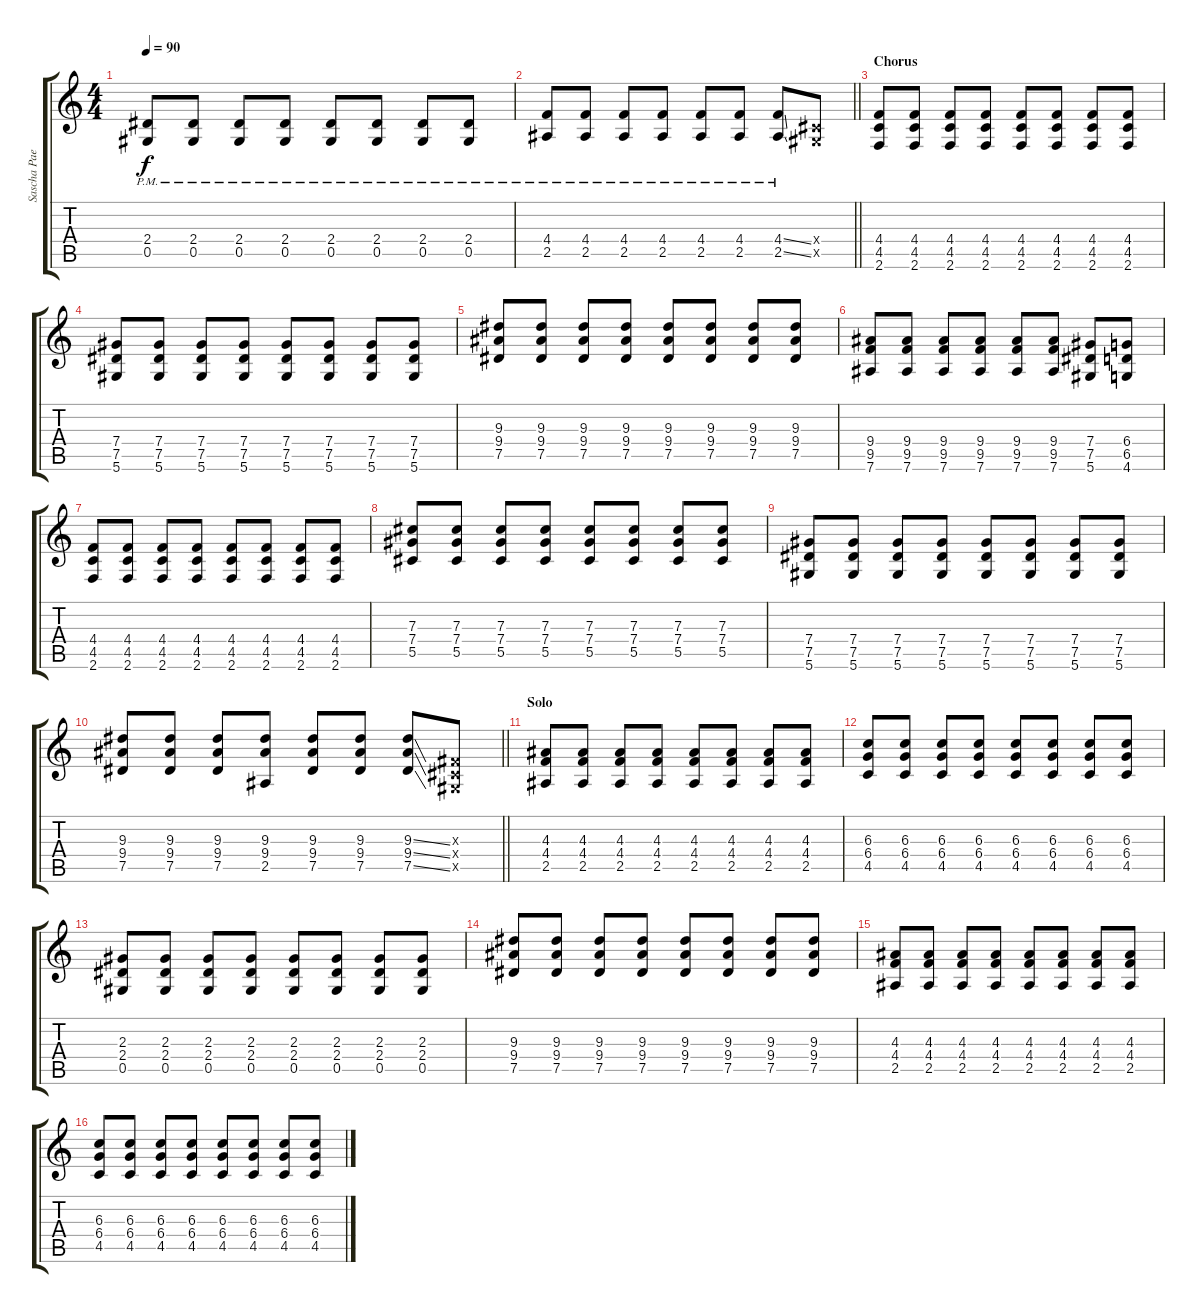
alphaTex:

\track ("Sascha Paeth (Rhythm Guitar)" "Sascha Pae") {instrument overdrivenguitar}
\staff {score tabs}
\tuning (Eb4 Bb3 Gb3 Db3 Ab2 Eb2) {hide}
\ts (4 4)
\tempo 90
\clef g2
\ks c
(2.4{pm} 0.5{pm}).8{dy f} (2.4{pm} 0.5{pm}).8 (2.4{pm} 0.5{pm}).8 (2.4{pm} 0.5{pm}).8 (2.4{pm} 0.5{pm}).8 (2.4{pm} 0.5{pm}).8 (2.4{pm} 0.5{pm}).8 (2.4{pm} 0.5{pm}).8 |
\barLineRight lightlight
(4.4{pm} 2.5{pm}).8 (4.4{pm} 2.5{pm}).8 (4.4{pm} 2.5{pm}).8 (4.4{pm} 2.5{pm}).8 (4.4{pm} 2.5{pm}).8 (4.4{pm} 2.5).8 (4.4{ss} 2.5{ss pm}).8 (0.4{x} 0.5{x}).8 |
\section ("" "Chorus")
(4.4 4.5 2.6).8 (4.4 4.5 2.6).8 (4.4 4.5 2.6).8 (4.4 4.5 2.6).8 (4.4 4.5 2.6).8 (4.4 4.5 2.6).8 (4.4 4.5 2.6).8 (4.4 4.5 2.6).8 |
(7.4 7.5 5.6).8 (7.4 7.5 5.6).8 (7.4 7.5 5.6).8 (7.4 7.5 5.6).8 (7.4 7.5 5.6).8 (7.4 7.5 5.6).8 (7.4 7.5 5.6).8 (7.4 7.5 5.6).8 |
(9.3 9.4 7.5).8 (9.3 9.4 7.5).8 (9.3 9.4 7.5).8 (9.3 9.4 7.5).8 (9.3 9.4 7.5).8 (9.3 9.4 7.5).8 (9.3 9.4 7.5).8 (9.3 9.4 7.5).8 |
(9.4 9.5 7.6).8 (9.4 9.5 7.6).8 (9.4 9.5 7.6).8 (9.4 9.5 7.6).8 (9.4 9.5 7.6).8 (9.4 9.5 7.6).8 (7.4 7.5 5.6).8 (6.4 6.5 4.6).8 |
(4.4 4.5 2.6).8 (4.4 4.5 2.6).8 (4.4 4.5 2.6).8 (4.4 4.5 2.6).8 (4.4 4.5 2.6).8 (4.4 4.5 2.6).8 (4.4 4.5 2.6).8 (4.4 4.5 2.6).8 |
(7.3 7.4 5.5).8 (7.3 7.4 5.5).8 (7.3 7.4 5.5).8 (7.3 7.4 5.5).8 (7.3 7.4 5.5).8 (7.3 7.4 5.5).8 (7.3 7.4 5.5).8 (7.3 7.4 5.5).8 |
(7.4 7.5 5.6).8 (7.4 7.5 5.6).8 (7.4 7.5 5.6).8 (7.4 7.5 5.6).8 (7.4 7.5 5.6).8 (7.4 7.5 5.6).8 (7.4 7.5 5.6).8 (7.4 7.5 5.6).8 |
\barLineRight lightlight
(9.3 9.4 7.5).8 (9.3 9.4 7.5).8 (9.3 9.4 7.5).8 (9.3 9.4 2.5).8 (9.3 9.4 7.5).8 (9.3 9.4 7.5).8 (9.3{ss} 9.4{ss} 7.5{ss}).8 (0.3{x} 0.4{x} 0.5{x}).8 |
\section ("" "Solo")
(4.3 4.4 2.5).8 (4.3 4.4 2.5).8 (4.3 4.4 2.5).8 (4.3 4.4 2.5).8 (4.3 4.4 2.5).8 (4.3 4.4 2.5).8 (4.3 4.4 2.5).8 (4.3 4.4 2.5).8 |
(6.3 6.4 4.5).8 (6.3 6.4 4.5).8 (6.3 6.4 4.5).8 (6.3 6.4 4.5).8 (6.3 6.4 4.5).8 (6.3 6.4 4.5).8 (6.3 6.4 4.5).8 (6.3 6.4 4.5).8 |
(2.3 2.4 0.5).8 (2.3 2.4 0.5).8 (2.3 2.4 0.5).8 (2.3 2.4 0.5).8 (2.3 2.4 0.5).8 (2.3 2.4 0.5).8 (2.3 2.4 0.5).8 (2.3 2.4 0.5).8 |
(9.3 9.4 7.5).8 (9.3 9.4 7.5).8 (9.3 9.4 7.5).8 (9.3 9.4 7.5).8 (9.3 9.4 7.5).8 (9.3 9.4 7.5).8 (9.3 9.4 7.5).8 (9.3 9.4 7.5).8 |
(4.3 4.4 2.5).8 (4.3 4.4 2.5).8 (4.3 4.4 2.5).8 (4.3 4.4 2.5).8 (4.3 4.4 2.5).8 (4.3 4.4 2.5).8 (4.3 4.4 2.5).8 (4.3 4.4 2.5).8 |
(6.3 6.4 4.5).8 (6.3 6.4 4.5).8 (6.3 6.4 4.5).8 (6.3 6.4 4.5).8 (6.3 6.4 4.5).8 (6.3 6.4 4.5).8 (6.3 6.4 4.5).8 (6.3 6.4 4.5).8
